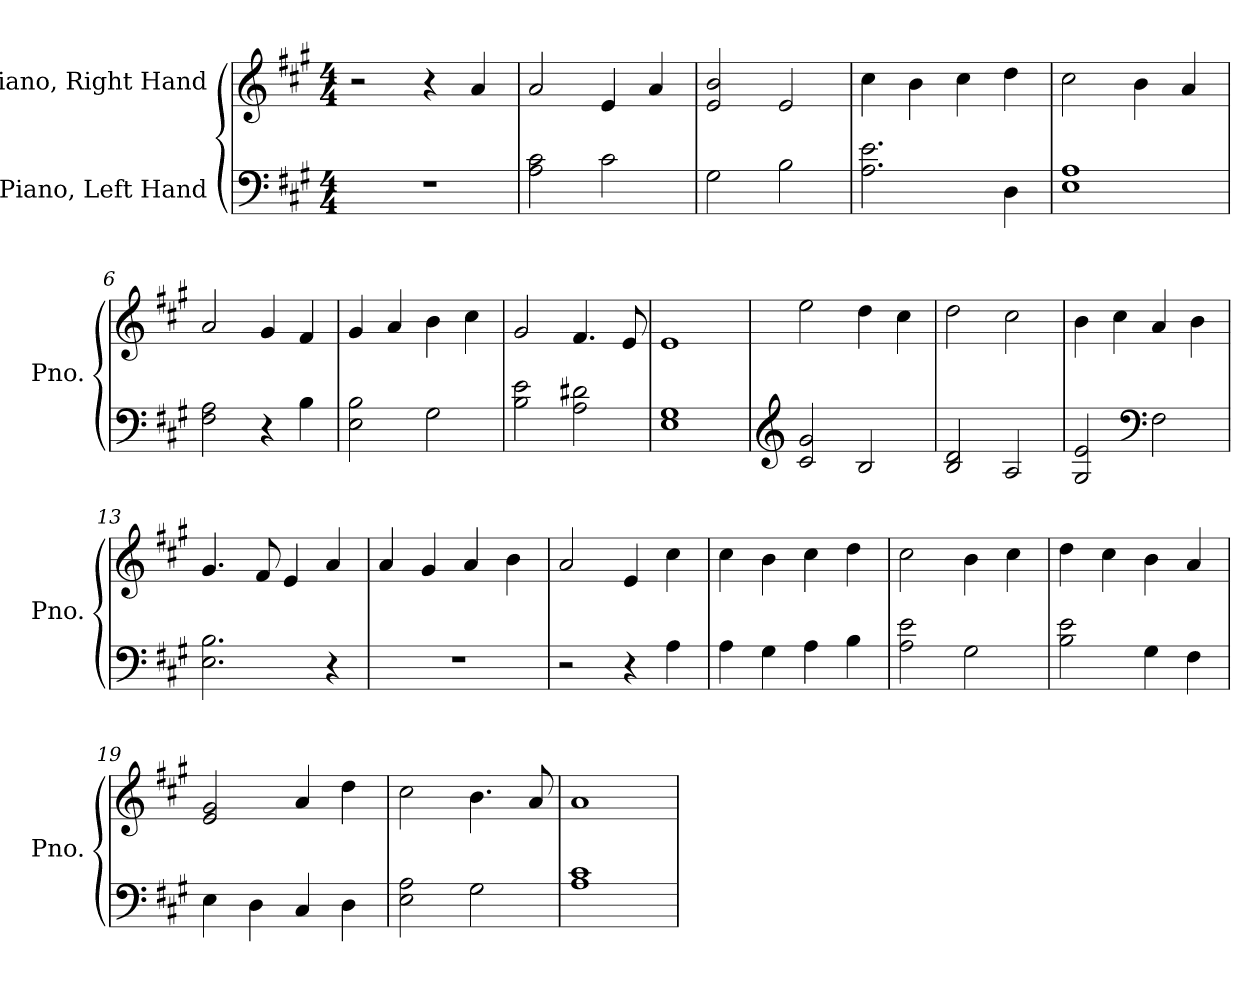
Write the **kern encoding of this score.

**kern	**kern
*part2	*part1
*staff2	*staff1
*I"Piano, Left Hand	*I"Piano, Right Hand
*I'Pno.	*I'Pno.
*clefF4	*clefG2
*k[f#c#g#]	*k[f#c#g#]
*M4/4	*M4/4
*MM119	*MM119
=1	=1
1r	2r
.	4r
.	4a/
=2	=2
2A\ 2c#\	2a/
2c#\	4e/
.	4a/
=3	=3
2G#\	2e/ 2b/
2B\	2e/
=4	=4
2.A\ 2.e\	4cc#\
.	4b\
.	4cc#\
4D\	4dd\
=5	=5
1E 1A	2cc#\
.	4b\
.	4a/
=6	=6
2F#\ 2A\	2a/
4r	4g#/
4B\	4f#/
=7	=7
2E\ 2B\	4g#/
.	4a/
2G#\	4b\
.	4cc#\
!!LO:LB:g=z
=8	=8
2B\ 2e\	2g#/
2A\ 2d#X\	4.f#/
.	8e/
=9	=9
1E 1G#	1e
=10	=10
*clefG2	*
2c#/ 2g#/	2ee\
2B/	4dd\
.	4cc#\
=11	=11
2B/ 2d/	2dd\
2A/	2cc#\
=12	=12
2G#/ 2e/	4b\
.	4cc#\
*clefF4	*
2F#\	4a/
.	4b\
=13	=13
2.E\ 2.B\	4.g#/
.	8f#/
.	4e/
4r	4a/
=14	=14
1r	4a/
.	4g#/
.	4a/
.	4b\
=15	=15
2r	2a/
4r	4e/
4A\	4cc#\
!!LO:LB:g=z
=16	=16
4A\	4cc#\
4G#\	4b\
4A\	4cc#\
4B\	4dd\
=17	=17
2A\ 2e\	2cc#\
2G#\	4b\
.	4cc#\
=18	=18
2B\ 2e\	4dd\
.	4cc#\
4G#\	4b\
4F#\	4a/
=19	=19
4E\	2e/ 2g#/
4D\	.
4C#/	4a/
4D\	4dd\
=20	=20
2E\ 2A\	2cc#\
2G#\	4.b\
.	8a/
=21	=21
1A 1c#	1a
=	=
*-	*-
